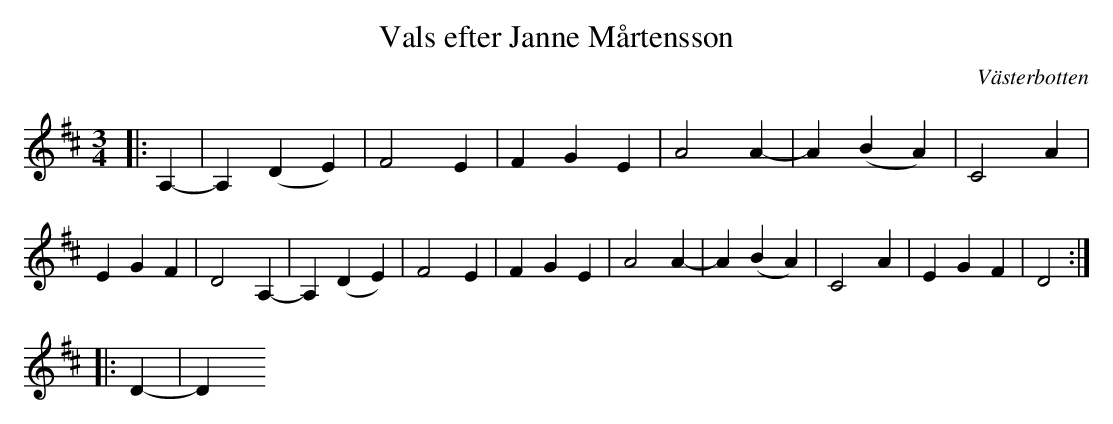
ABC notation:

X:1
T:Vals efter Janne Mårtensson
O:Västerbotten
M:3/4
L:1/4
K:D
|: A,- | A, (DE) | F2E | FGE | A2 A-|A(BA) | C2A | EGF | D2 A,- | A, (DE) | F2E | FGE | A2 A-|A(BA) | C2A | EGF | D2:|
|:D- | D
